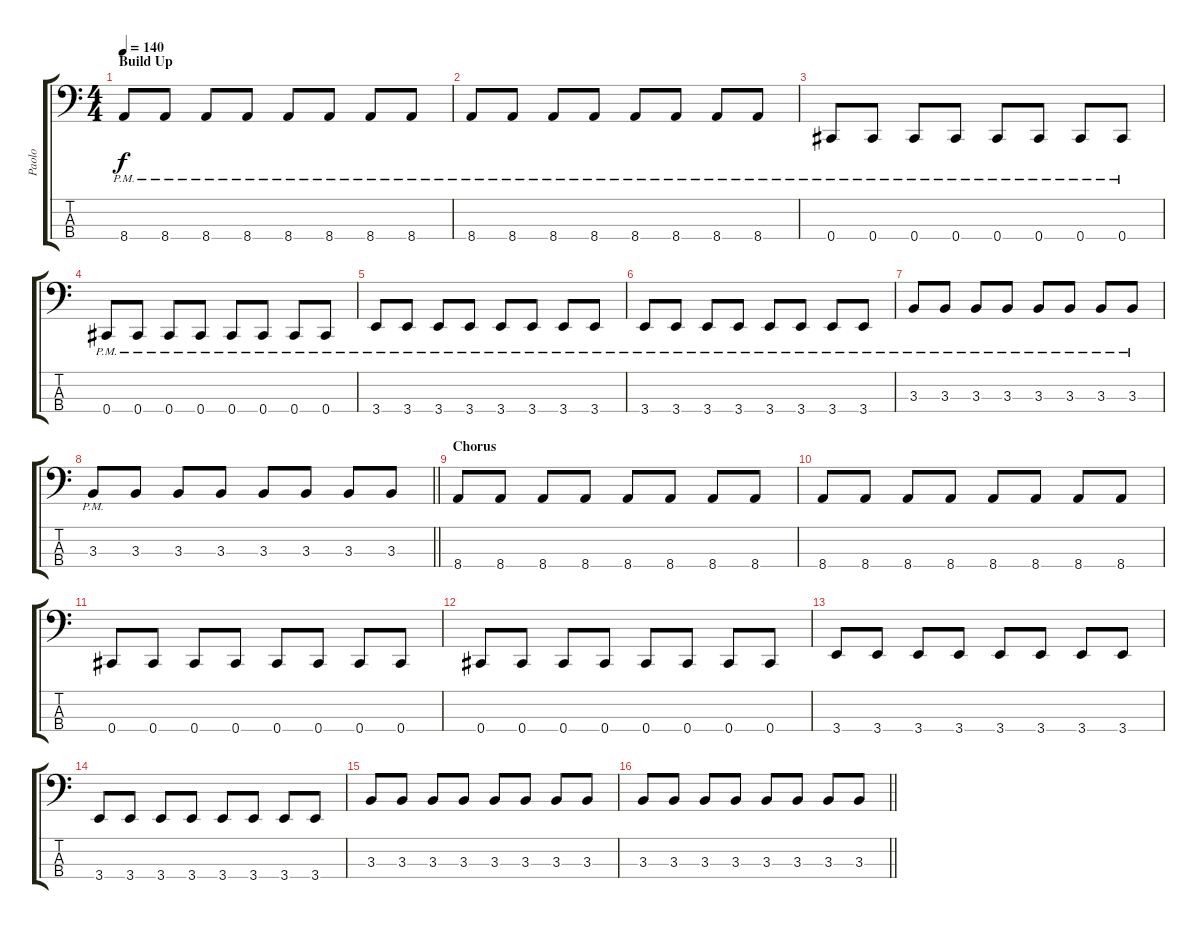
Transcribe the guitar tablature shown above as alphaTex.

\track ("Paolo" "Paolo") {instrument electricbasspick}
\staff {score tabs}
\tuning (Gb2 Db2 Ab1 Db1) {hide}
\ts (4 4)
\section ("" "Build Up")
\tempo 140
\clef f4
\ks c
8.4{pm}.8{dy f} 8.4{pm}.8 8.4{pm}.8 8.4{pm}.8 8.4{pm}.8 8.4{pm}.8 8.4{pm}.8 8.4{pm}.8 |
8.4{pm}.8 8.4{pm}.8 8.4{pm}.8 8.4{pm}.8 8.4{pm}.8 8.4{pm}.8 8.4{pm}.8 8.4{pm}.8 |
0.4{pm}.8 0.4{pm}.8 0.4{pm}.8 0.4{pm}.8 0.4{pm}.8 0.4{pm}.8 0.4{pm}.8 0.4{pm}.8 |
0.4{pm}.8 0.4{pm}.8 0.4{pm}.8 0.4{pm}.8 0.4{pm}.8 0.4{pm}.8 0.4{pm}.8 0.4{pm}.8 |
3.4{pm}.8 3.4{pm}.8 3.4{pm}.8 3.4{pm}.8 3.4{pm}.8 3.4{pm}.8 3.4{pm}.8 3.4{pm}.8 |
3.4{pm}.8 3.4{pm}.8 3.4{pm}.8 3.4{pm}.8 3.4{pm}.8 3.4{pm}.8 3.4{pm}.8 3.4{pm}.8 |
3.3{pm}.8 3.3{pm}.8 3.3{pm}.8 3.3{pm}.8 3.3{pm}.8 3.3{pm}.8 3.3{pm}.8 3.3{pm}.8 |
\barLineRight lightlight
3.3{pm}.8 3.3.8 3.3.8 3.3.8 3.3.8 3.3.8 3.3.8 3.3.8 |
\section ("" "Chorus")
8.4.8 8.4.8 8.4.8 8.4.8 8.4.8 8.4.8 8.4.8 8.4.8 |
8.4.8 8.4.8 8.4.8 8.4.8 8.4.8 8.4.8 8.4.8 8.4.8 |
0.4.8 0.4.8 0.4.8 0.4.8 0.4.8 0.4.8 0.4.8 0.4.8 |
0.4.8 0.4.8 0.4.8 0.4.8 0.4.8 0.4.8 0.4.8 0.4.8 |
3.4.8 3.4.8 3.4.8 3.4.8 3.4.8 3.4.8 3.4.8 3.4.8 |
3.4.8 3.4.8 3.4.8 3.4.8 3.4.8 3.4.8 3.4.8 3.4.8 |
3.3.8 3.3.8 3.3.8 3.3.8 3.3.8 3.3.8 3.3.8 3.3.8 |
\barLineRight lightlight
3.3.8 3.3.8 3.3.8 3.3.8 3.3.8 3.3.8 3.3.8 3.3.8
